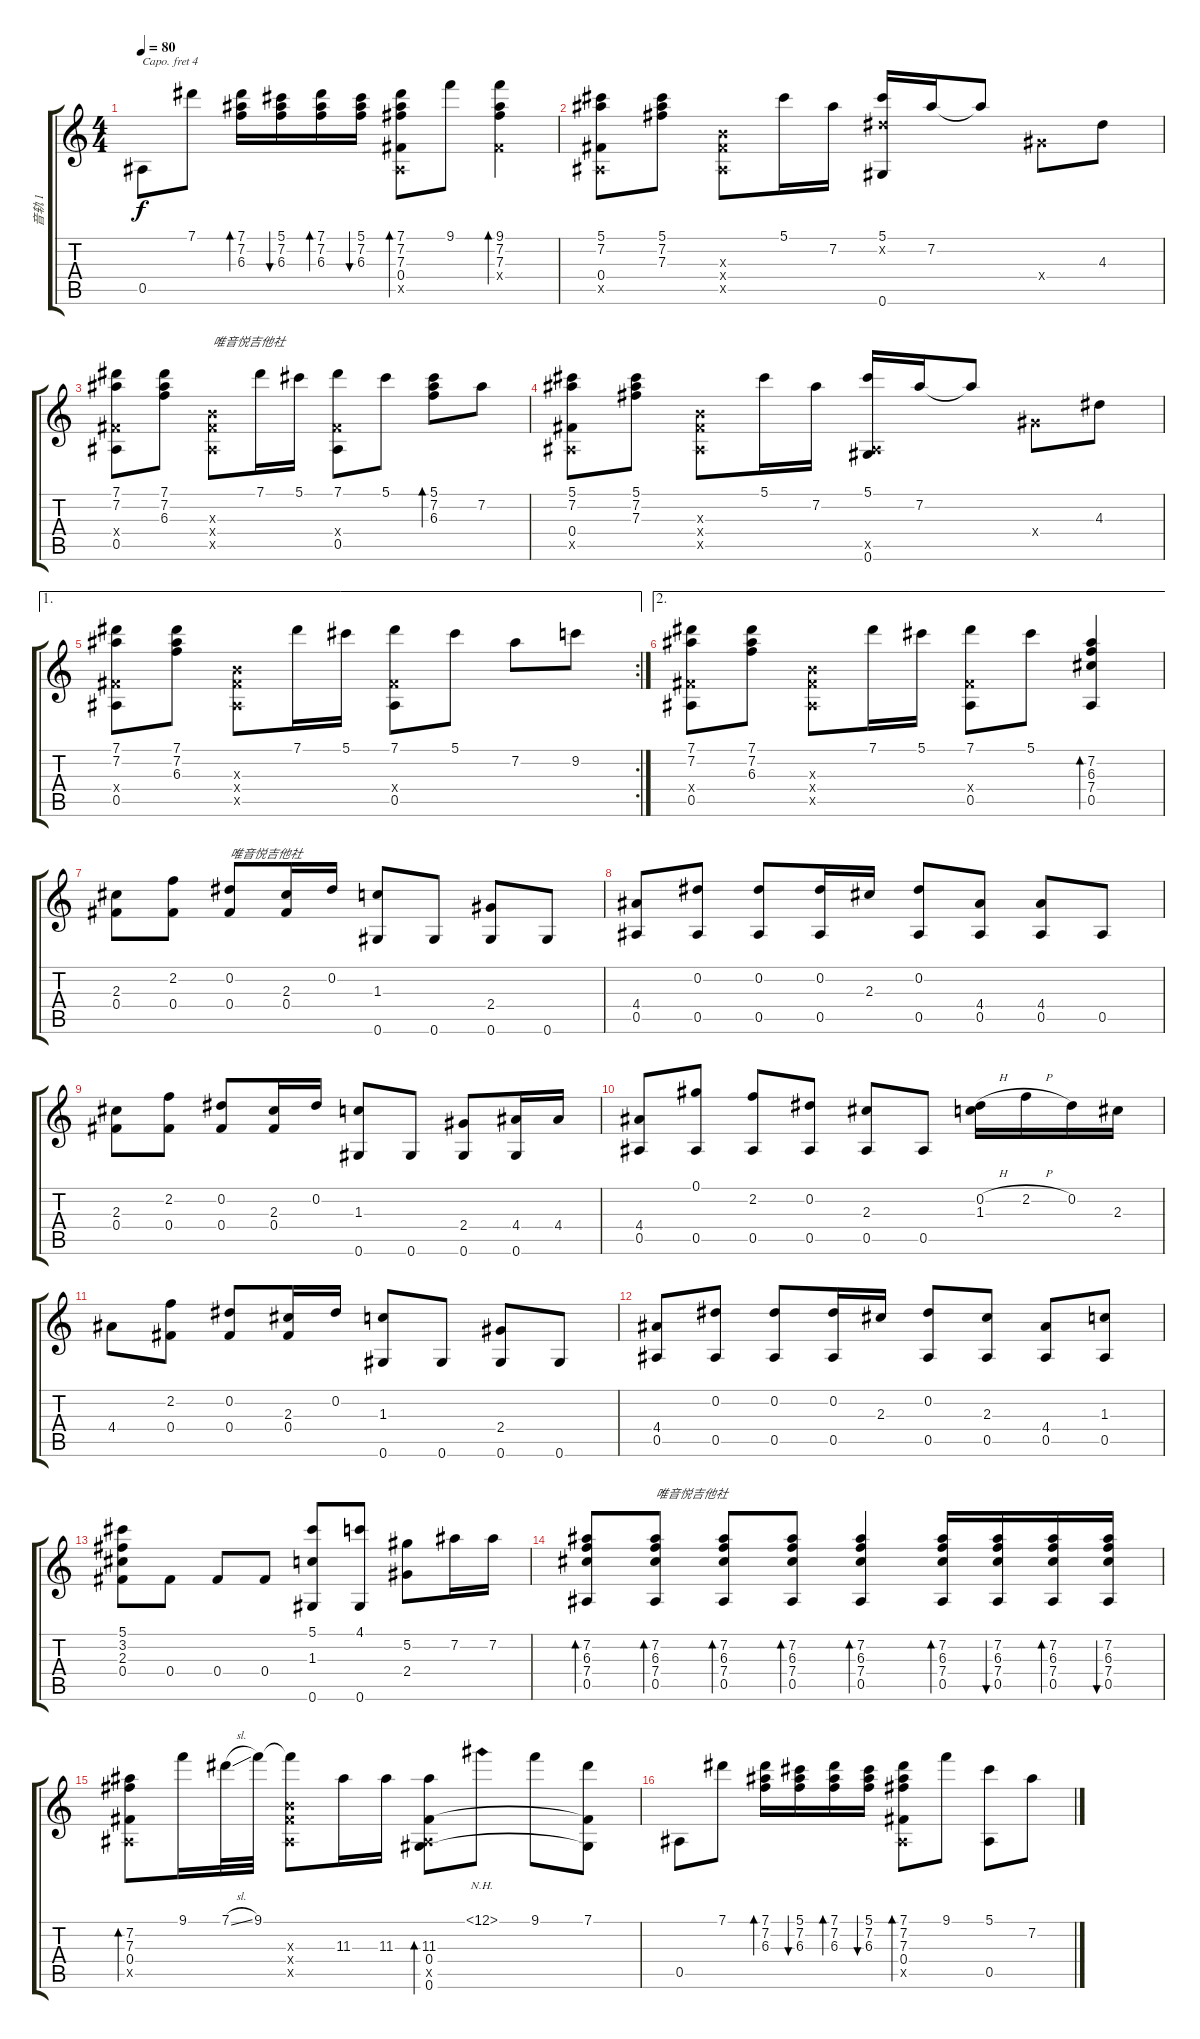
\track ("音轨 1" "音轨 1") {instrument acousticguitarsteel}
\staff {score tabs}
\capo 4
\tuning (E4 B3 G3 D3 Gb2 E2) {hide}
\ts (4 4)
\tempo 80
\clef g2
\ks c
0.5.8{dy f} 7.1.8 (7.1 7.2 6.3).16{bd 30} (5.1 7.2 6.3).16{bu 30} (7.1 7.2 6.3).16{bd 30} (5.1 7.2 6.3).16{bu 30} (7.1 7.2 7.3 0.4 0.5{x}).8{bd 30} 9.1.8 (9.1 7.2 7.3 0.4{x}).4{bd 30} |
(5.1 7.2 0.4 0.5{x}).8 (5.1 7.2 7.3).8 (0.3{x} 0.4{x} 0.5{x}).8 5.1.16 7.2.16 (5.1 0.2{x} 0.6).16 7.2.16 7.2{t}.8 2.4{x}.8 4.3.8 |
(7.1 7.2 0.4{x} 0.5).8 (7.1 7.2 6.3).8 (0.3{x} 0.4{x} 0.5{x}).8{txt "唯音悦吉他社"} 7.1.16 5.1.16 (7.1 0.4{x} 0.5).8 5.1.8 (5.1 7.2 6.3).8{bd 60} 7.2.8 |
(5.1 7.2 0.4 0.5{x}).8 (5.1 7.2 7.3).8 (0.3{x} 0.4{x} 0.5{x}).8 5.1.16 7.2.16 (5.1 0.5{x} 0.6).16 7.2.16 7.2{t}.8 2.4{x}.8 4.3.8 |
\ae 1
\rc 2
(7.1 7.2 0.4{x} 0.5).8 (7.1 7.2 6.3).8 (0.3{x} 0.4{x} 0.5{x}).8 7.1.16 5.1.16 (7.1 0.4{x} 0.5).8 5.1.8 7.2.8 9.2.8 |
\ae 2
(7.1 7.2 0.4{x} 0.5).8 (7.1 7.2 6.3).8 (0.3{x} 0.4{x} 0.5{x}).8 7.1.16 5.1.16 (7.1 0.4{x} 0.5).8 5.1.8 (7.2 6.3 7.4 0.5).4{bd 60} |
(2.3 0.4).8 (2.2 0.4).8 (0.2 0.4).8{txt "唯音悦吉他社"} (2.3 0.4).16 0.2.16 (1.3 0.6).8 0.6.8 (2.4 0.6).8 0.6.8 |
(4.4 0.5).8 (0.2 0.5).8 (0.2 0.5).8 (0.2 0.5).16 2.3.16 (0.2 0.5).8 (4.4 0.5).8 (4.4 0.5).8 0.5.8 |
(2.3 0.4).8 (2.2 0.4).8 (0.2 0.4).8 (2.3 0.4).16 0.2.16 (1.3 0.6).8 0.6.8 (2.4 0.6).8 (4.4 0.6).16 4.4.16 |
(4.4 0.5).8 (0.1 0.5).8 (2.2 0.5).8 (0.2 0.5).8 (2.3 0.5).8 0.5.8 (0.2{h} 1.3).16 2.2{h}.16 0.2.16 2.3.16 |
4.4.8 (2.2 0.4).8 (0.2 0.4).8 (2.3 0.4).16 0.2.16 (1.3 0.6).8 0.6.8 (2.4 0.6).8 0.6.8 |
(4.4 0.5).8 (0.2 0.5).8 (0.2 0.5).8 (0.2 0.5).16 2.3.16 (0.2 0.5).8 (2.3 0.5).8 (4.4 0.5).8 (1.3 0.5).8 |
(5.1 3.2 2.3 0.4).8 0.4.8 0.4.8 0.4.8 (5.1 1.3 0.6).8 (4.1 0.6).8 (5.2 2.4).8 7.2.16 7.2.16 |
(7.2 6.3 7.4 0.5).8{bd 60} (7.2 6.3 7.4 0.5).8{bd 60 txt "唯音悦吉他社"} (7.2 6.3 7.4 0.5).8{bd 60} (7.2 6.3 7.4 0.5).8{bd 60} (7.2 6.3 7.4 0.5).4{bd 60} (7.2 6.3 7.4 0.5).16{bd 60} (7.2 6.3 7.4 0.5).16{bu 60} (7.2 6.3 7.4 0.5).16{bd 60} (7.2 6.3 7.4 0.5).16{bu 60} |
(7.2 7.3 0.4 0.5{x}).8{bd 60} 9.1.16 7.1{sl}.32 9.1.32 (9.1{t} 0.3{x} 0.4{x} 0.5{x}).8 11.3.16 11.3.16 (11.3 0.4 0.5{x} 0.6).8{bd 30} 12.1{nh}.8 9.1.8 (7.1 0.4{t} 0.6{t}).8 |
0.5.8 7.1.8 (7.1 7.2 6.3).16{bd 30} (5.1 7.2 6.3).16{bu 30} (7.1 7.2 6.3).16{bd 30} (5.1 7.2 6.3).16{bu 30} (7.1 7.2 7.3 0.4 0.5{x}).8{bd 30} 9.1.8 (5.1 0.5).8 7.2.8
